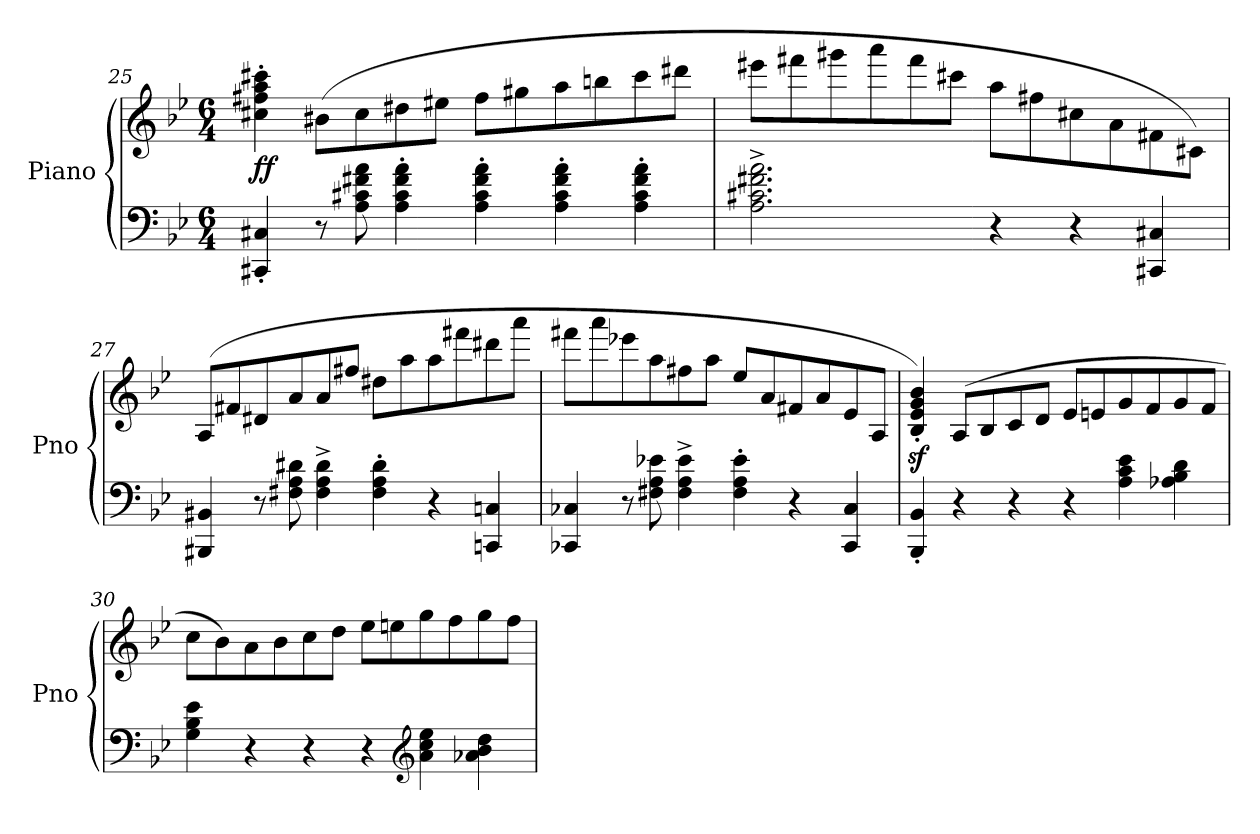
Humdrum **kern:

**kern	**kern	**dynam
*part1	*part1	*part1
*staff2	*staff1	*staff1/2
*I"Piano	*	*
*I'Pno	*	*
!!LO:LB:g=z
*clefF4	*clefG2	*
*k[b-e-]	*k[b-e-]	*
*M6/4	*M6/4	*
=25	=25	=25
!	!	!LO:DY:b
4CC#X/' 4C#X/'	4cc#X\' 4ff#X\' 4aa\' 4ccc#X\'	ff
8r	(>8b#X\L	.
8A\ 8c#X\ 8f#X\ 8a\	8cc#\	.
4A\' 4c#\' 4f#\' 4a\'	8dd#X\	.
.	8ee#X\J	.
4A\' 4c#\' 4f#\' 4a\'	8ff#\L	.
.	8gg#X\	.
4A\' 4c#\' 4f#\' 4a\'	8aa\	.
.	8bbn\	.
4A\' 4c#\' 4f#\' 4a\'	8ccc#\	.
.	8ddd#X\J	.
=26	=26	=26
2.A\^ 2.c#X\^ 2.f#X\^ 2.a\^	8eee#X\L	.
.	8fff#X\	.
.	8ggg#X\	.
.	8aaa\	.
.	8fff#\	.
.	8ccc#X\J	.
4r	8aa\L	.
.	8ff#X\	.
4r	8cc#X\	.
.	8a\	.
4CC#X/ 4C#X/	8f#X\	.
.	8c#X\J)	.
!!LO:PB:g=z
=27	=27	=27
4BBB#X/ 4BB#X/	(>8A/L	.
.	8f#X/	.
8r	8d#X/	.
8F#X\ 8A\ 8d#X\	8a/	.
4F#\^ 4A\^ 4d#\^	8a/	.
.	8ff#X/J	.
4F#\' 4A\' 4d#\'	8dd#X\L	.
.	8aa\	.
4r	8aa\	.
.	8fff#X\	.
4CCn/ 4Cn/	8ddd#X\	.
.	8aaa\J	.
=28	=28	=28
4CC-X/ 4C-X/	8fff#X\L	.
.	8aaa\	.
8r	8eee-X\	.
8F#X\ 8A\ 8e-X\	8aa\	.
4F#\^ 4A\^ 4e-\^	8ff#X\	.
.	8aa\J	.
4F#\' 4A\' 4e-\'	8ee-/L	.
.	8a/	.
4r	8f#X/	.
.	8a/	.
4CC-/ 4C-/	8e-/	.
.	8A/J	.
!!LO:LB:g=z
=29	=29	=29
4BBB-/' 4BB-/'	4B-/z<' 4e-/z<' 4g/z<' 4b-/z<')	.
!	!	!LO:DY:b
!	!	!LO:DY:n=1:b
4r	(>8A/L	p other-dynamics
.	8B-/	.
4r	8c/	.
.	8d/J	.
4r	8e-/L	.
.	8en/	.
4A\ 4c\ 4e-\	8g/	.
.	8f/	.
4A-X\ 4B-\ 4d\	8g/	.
.	8f/J	.
=30	=30	=30
4G\ 4B-\ 4e-\	8cc\L	.
.	8b-\)	.
4r	8a\	.
.	8b-\	.
4r	8cc\	.
.	8dd\J	.
4r	8ee-\L	.
.	8een\	.
*clefG2	*	*
4a\ 4cc\ 4ee-\	8gg\	.
.	8ff\	.
4a-X\ 4b-\ 4dd\	8gg\	.
.	8ff\J	.
=	=	=
*-	*-	*-
